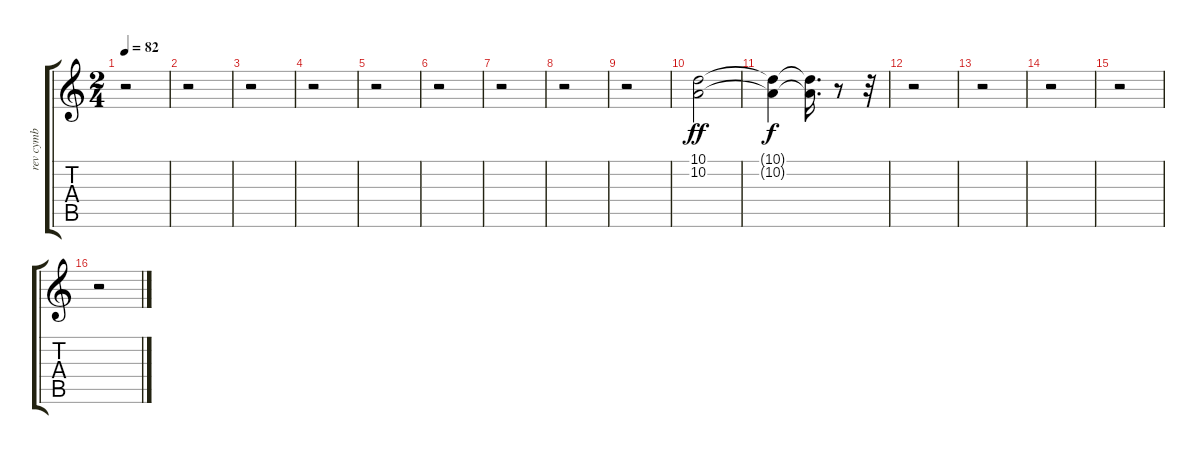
\track ("rev cymb" "rev cymb") {instrument reversecymbal}
\staff {score tabs}
\tuning (E4 B3 G3 D3 A2 E2) {hide}
\ts (2 4)
\tempo 82
\clef g2
\ks c
r.2{dy ff} |
r.2 |
r.2 |
r.2 |
r.2 |
r.2 |
r.2 |
r.2 |
r.2 |
(10.1 10.2).2 |
(10.1{t} 10.2{t}).4{dy f} (10.1{t} 10.2{t}).16{d} r.8 r.32 |
r.2 |
r.2 |
r.2 |
r.2 |
r.2
